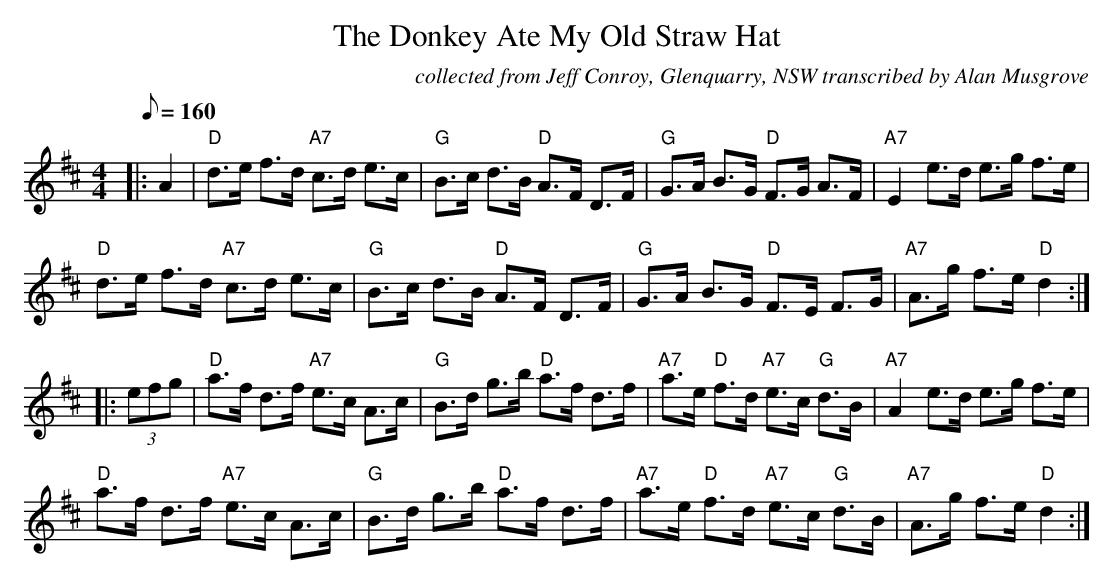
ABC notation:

X:1
T:Donkey Ate My Old Straw Hat, The
C:collected from Jeff Conroy, Glenquarry, NSW transcribed by Alan Musgrove
M:4/4
L:1/8
Q:160
K:D
|:A2|"D"d>e f>d "A7"c>d e>c|"G"B>c d>B "D"A>F D>F|"G"G>A B>G "D"F>G A>F|"A7"E2e>d e>g f>e|
"D"d>e f>d "A7"c>d e>c|"G"B>c d>B "D"A>F D>F|"G"G>A B>G "D"F>E F>G|"A7"A>g f>e "D"d2 :|
|:(3efg|"D"a>f d>f "A7"e>c A>c|"G"B>d g>b "D"a>f d>f|"A7"a>e "D"f>d "A7"e>c "G"d>B|"A7"A2e>d e>g f>e|
"D"a>f d>f "A7"e>c A>c|"G"B>d g>b "D"a>f d>f|"A7"a>e "D"f>d "A7"e>c "G"d>B|"A7"A>g f>e "D"d2:|
